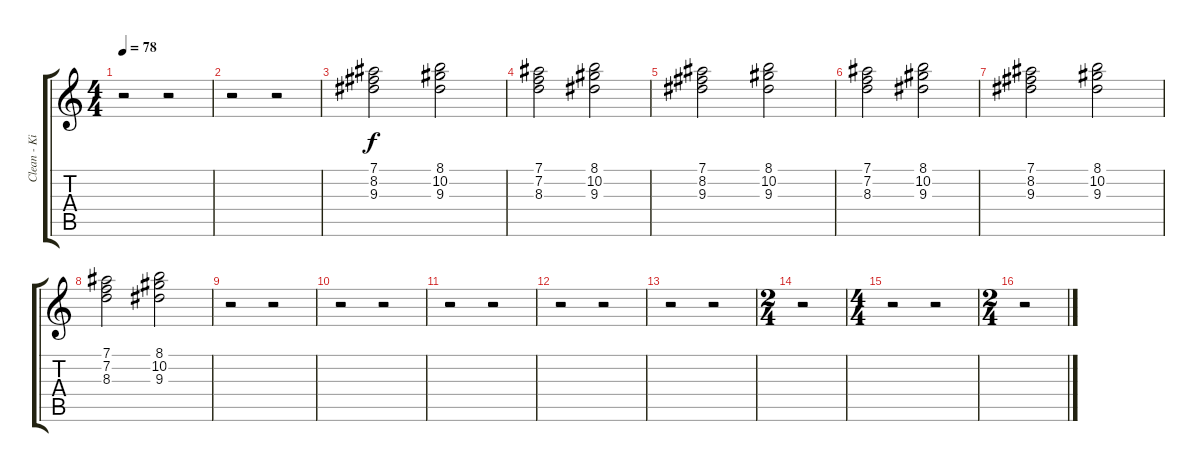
\track ("Clean - Kirk" "Clean - Ki") {instrument electricguitarclean}
\staff {score tabs}
\tuning (Eb4 Bb3 Gb3 Db3 Ab2 Eb2) {hide}
\ts (4 4)
\tempo 78
\clef g2
\ks c
r.2{dy f instrument electricguitarclean} r.2 |
r.2 r.2 |
(7.1 8.2 9.3).2 (8.1 10.2 9.3).2 |
(7.1 7.2 8.3).2 (8.1 10.2 9.3).2 |
(7.1 8.2 9.3).2 (8.1 10.2 9.3).2 |
(7.1 7.2 8.3).2 (8.1 10.2 9.3).2 |
(7.1 8.2 9.3).2 (8.1 10.2 9.3).2 |
(7.1 7.2 8.3).2 (8.1 10.2 9.3).2 |
r.2 r.2 |
r.2 r.2 |
r.2 r.2 |
r.2 r.2 |
r.2 r.2 |
\ts (2 4)
r.2 |
\ts (4 4)
r.2 r.2 |
\ts (2 4)
r.2
